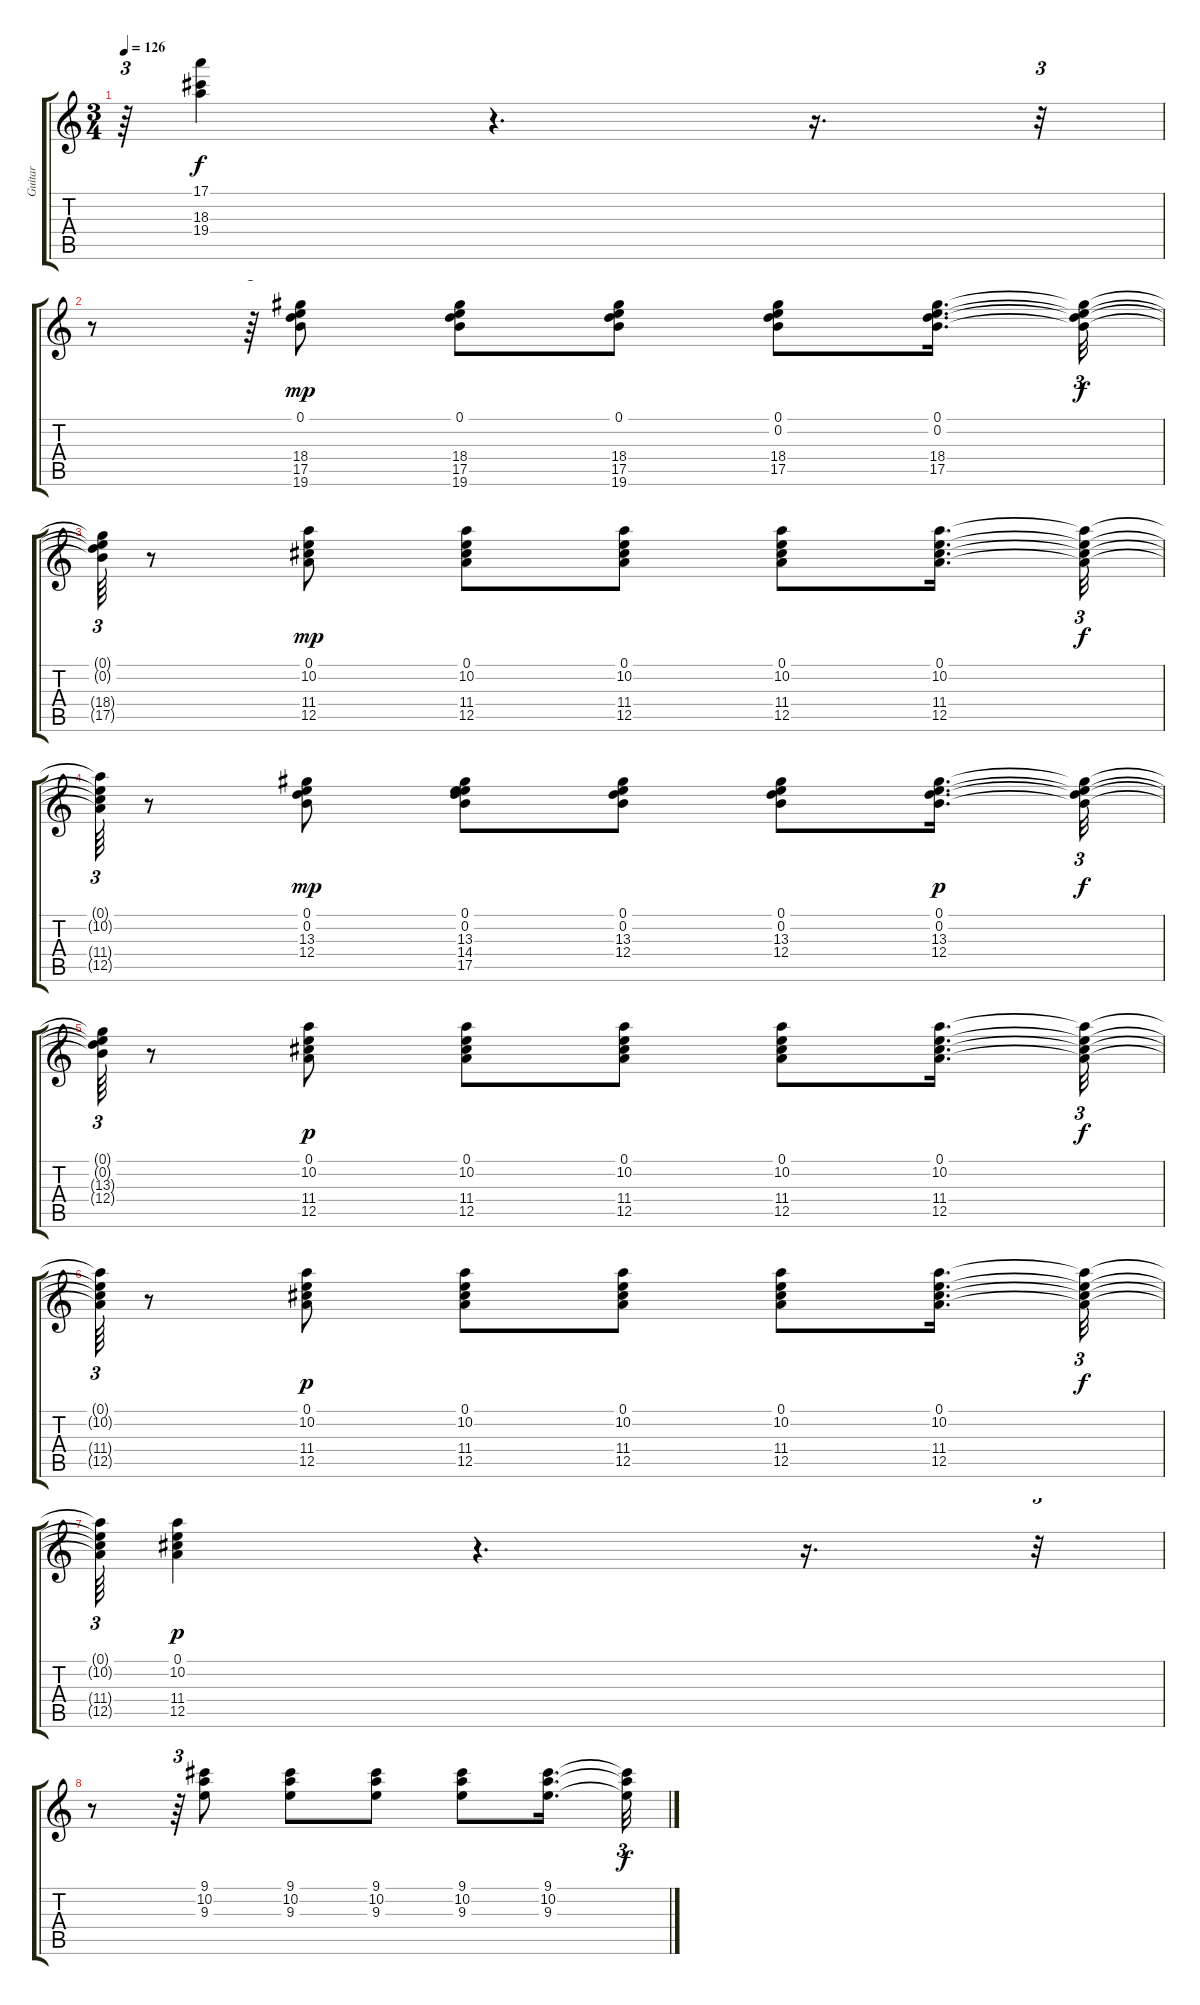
\track ("Guitar" "Guitar") {instrument acousticguitarnylon}
\staff {score tabs}
\tuning (E4 B3 G3 D3 A2 E2) {hide}
\ts (3 4)
\tempo 126
\clef g2
\ks c
r.64{tu (3 2) dy f} (17.1 18.3 19.4).4 r.4{d} r.16{d} r.32{tu (3 2)} |
r.8 r.64{tu (3 2)} (0.1 18.4 17.5 19.6).8{dy mp} (0.1 18.4 17.5 19.6).8 (0.1 18.4 17.5 19.6).8 (0.1 0.2 18.4 17.5).8 (0.1 0.2 18.4 17.5).16{d} (0.1{t} 0.2{t} 18.4{t} 17.5{t}).32{tu (3 2) dy f} |
(0.1{t} 0.2{t} 18.4{t} 17.5{t}).64{tu (3 2)} r.8 (0.1 10.2 11.4 12.5).8{dy mp} (0.1 10.2 11.4 12.5).8 (0.1 10.2 11.4 12.5).8 (0.1 10.2 11.4 12.5).8 (0.1 10.2 11.4 12.5).16{d} (0.1{t} 10.2{t} 11.4{t} 12.5{t}).32{tu (3 2) dy f} |
(0.1{t} 10.2{t} 11.4{t} 12.5{t}).64{tu (3 2)} r.8 (0.1 0.2 13.3 12.4).8{dy mp} (0.1 0.2 13.3 14.4 17.5).8 (0.1 0.2 13.3 12.4).8 (0.1 0.2 13.3 12.4).8 (0.1 0.2 13.3 12.4).16{d dy p} (0.1{t} 0.2{t} 13.3{t} 12.4{t}).32{tu (3 2) dy f} |
(0.1{t} 0.2{t} 13.3{t} 12.4{t}).64{tu (3 2)} r.8 (0.1 10.2 11.4 12.5).8{dy p} (0.1 10.2 11.4 12.5).8 (0.1 10.2 11.4 12.5).8 (0.1 10.2 11.4 12.5).8 (0.1 10.2 11.4 12.5).16{d} (0.1{t} 10.2{t} 11.4{t} 12.5{t}).32{tu (3 2) dy f} |
(0.1{t} 10.2{t} 11.4{t} 12.5{t}).64{tu (3 2)} r.8 (0.1 10.2 11.4 12.5).8{dy p} (0.1 10.2 11.4 12.5).8 (0.1 10.2 11.4 12.5).8 (0.1 10.2 11.4 12.5).8 (0.1 10.2 11.4 12.5).16{d} (0.1{t} 10.2{t} 11.4{t} 12.5{t}).32{tu (3 2) dy f} |
(0.1{t} 10.2{t} 11.4{t} 12.5{t}).64{tu (3 2)} (0.1 10.2 11.4 12.5).4{dy p} r.4{d} r.16{d} r.32{tu (3 2)} |
r.8 r.64{tu (3 2)} (9.1 10.2 9.3).8 (9.1 10.2 9.3).8 (9.1 10.2 9.3).8 (9.1 10.2 9.3).8 (9.1 10.2 9.3).16{d} (9.1{t} 10.2{t} 9.3{t}).32{tu (3 2) dy f}
